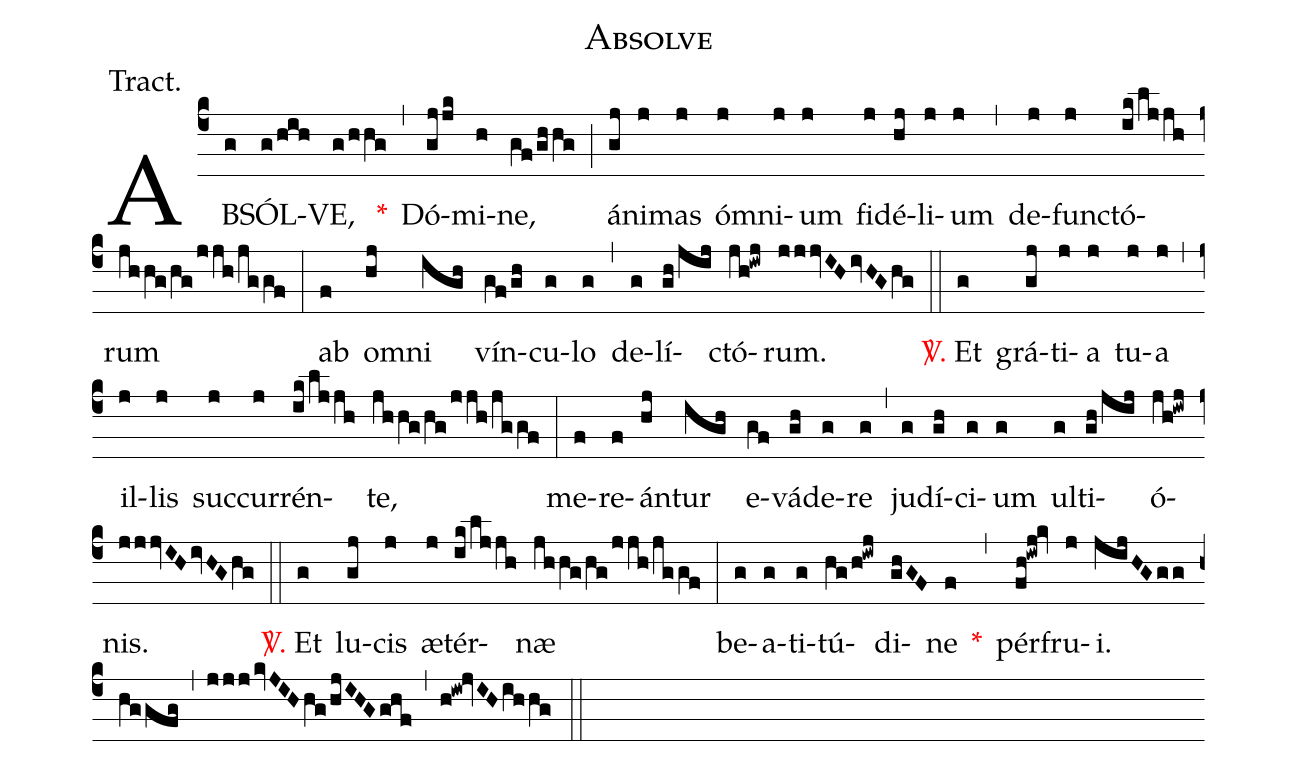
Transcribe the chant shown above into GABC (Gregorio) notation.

name:Absolve;
annotation:Tract.;
mode:VIII.;
office-part:Tract;
%%
(c4) AB(g)SÓL(g/hih)VE,(g/hhg) <v>\red{*}</v>(,) Dó(gjjk)mi(h)ne,(gf/ghhg) (;) á(gj)ni(j)mas(j) ó(j)mni(j)um(j) fi(j)dé(hj)li(j)um(j) (,) de(j)fun(j)ctó(ik/ljjh)rum(jhhg/hg/jjh/jggf) (:) ab(f) o(hj)mni(igh) vín(gf/gh)cu(g)lo(g) (,) de(g)lí(gh/jij)ctó(jh!iwj)rum.(jjjvIHivHGhg) (::) <v>\red{\Vbar.}</v> Et(g) grá(gj)ti(j)a(j) tu(j)a(j) (,) il(j)lis(j) suc(j)cur(j)rén(ik/ljjh)te,(jhhg/hg/jjh/jggf) (:) me(f)re(f)án(hj)tur(igh) e(gf)vá(gh)de(g)re(g) (,) ju(g)dí(gh)ci(g)um(g) ul(g)ti(gh/jij)ó(jh!iwj)nis.(jjjvIHivHGhg) (::) <v>\red{\Vbar.}</v> Et(g) lu(gj)cis(j) æ(j)tér(ik/ljjh)næ(jhhg/hg/jjh/jggf) (:) be(g)a(g)ti(g)tú(hg/h!iwj)di(ghGF)ne(f) <v>\red{*}</v>(,) pér(fh!iwj!kv)fru(j)i.(jijHGgg/hggfg) (,) (jjjkvJIHhg/hjIHGghf) (,) (h!iw!jvIHihhg) (::)
